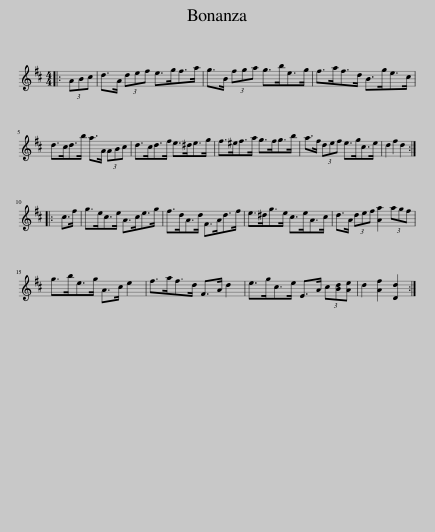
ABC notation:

X:1
L:1/8
M:4/4
I:linebreak $
K:D
V:1 treble
V:1
|: (3ABc | d>A (3def e>gf>a | g>B (3fga g>be>g | f>af>d B>ge>c |$ d>cd>b a>A (3ABc | %5
 d>cd>f e>^de>g | f>^ef>a g>fg>b | a>f (3def e>gc>e | d2 f2 d2 ::$ c>f | %10
 g>ec>e A>ce>g | f>dA>d F>Ad>f | e>^dg>e c>eA>c | d>A (3def [Aa]2 (3agf |$ g>be>g A>c e2 | %15
 f>af>d F>A d2 | e>gc>e E>A (3c[Bd][Ae] | d2 [Af]2 [Dd]2 :| %18
